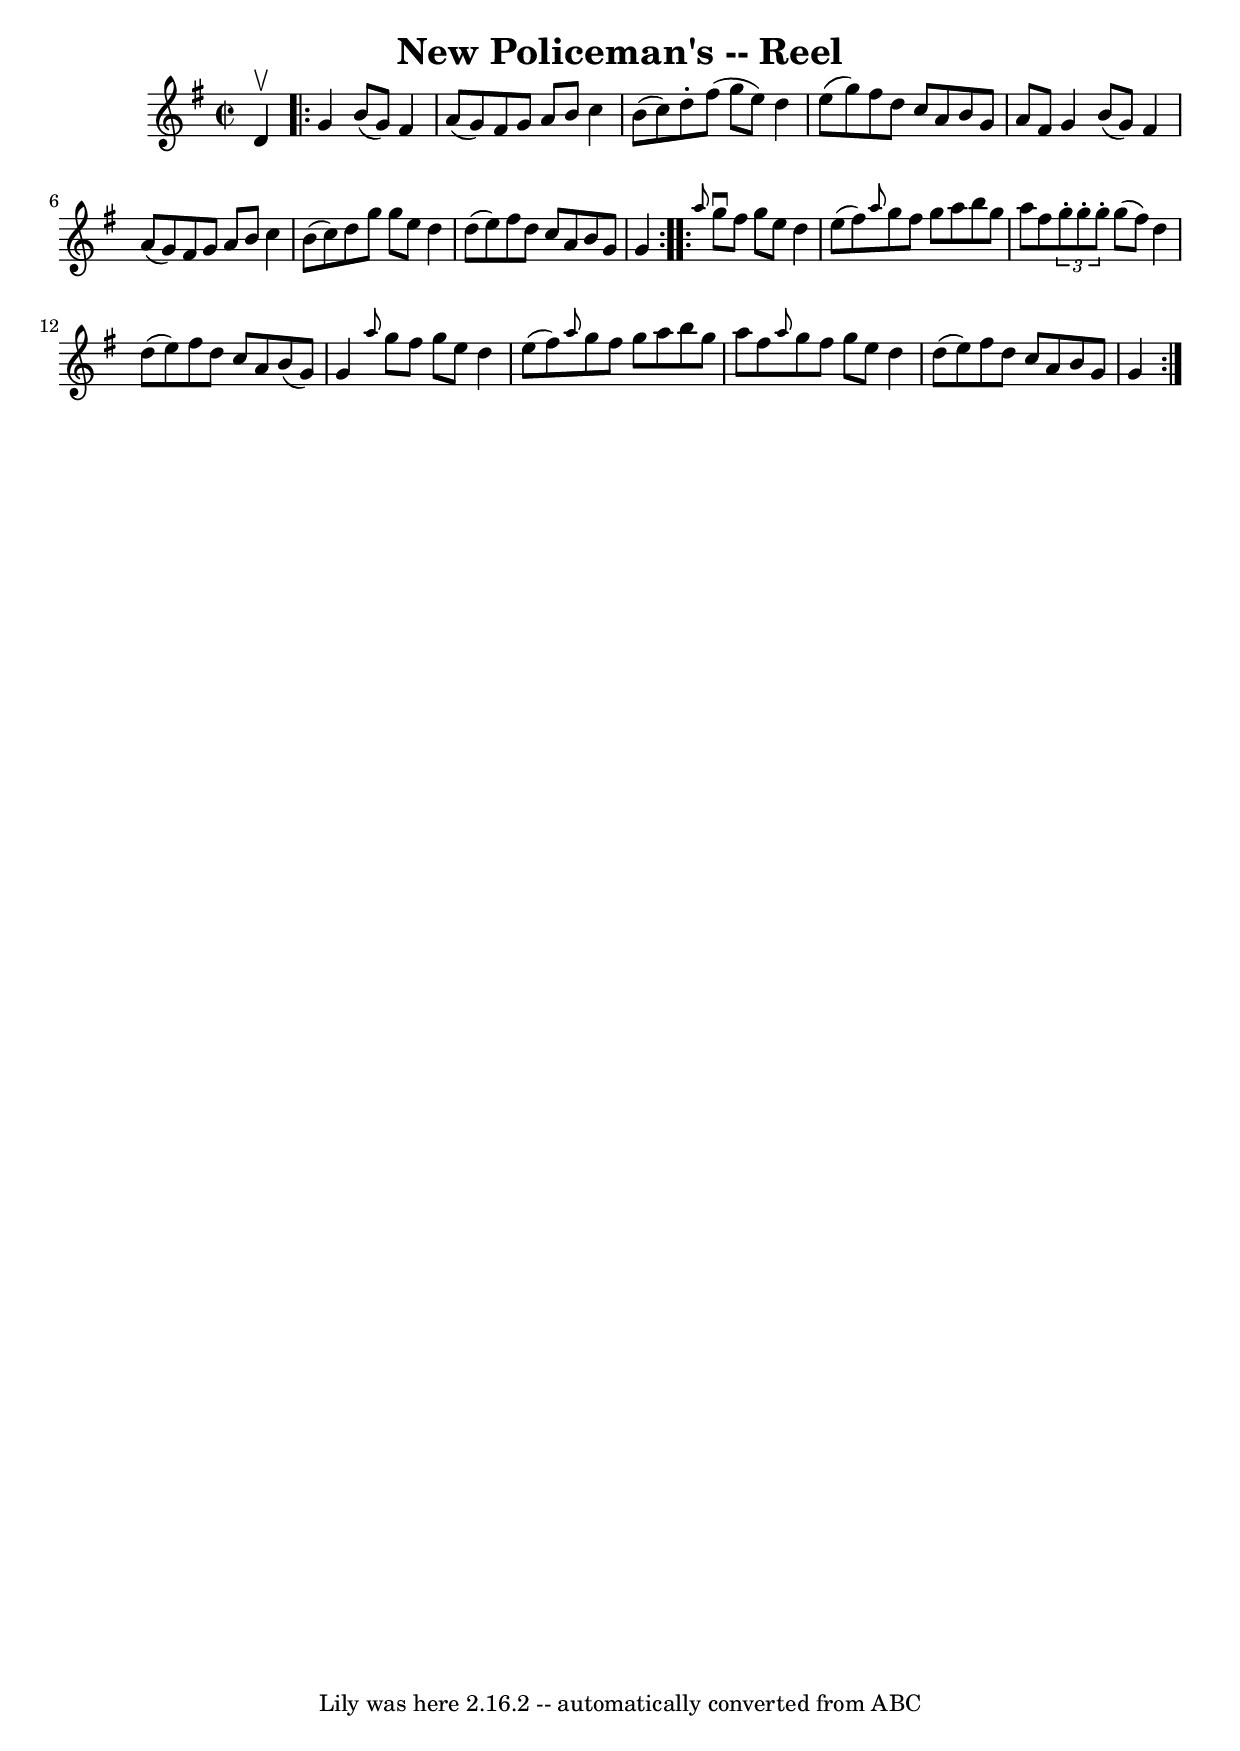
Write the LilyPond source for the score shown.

\version "2.16.2"
\include "Mammoth.ily"
\header {
  %% book = "Ryan's Mammoth Collection"
  crossRefNumber = "1"
  footnotes = "\\\\244\\\\Transcribed by Ray Davies ray:davies99.freeserve.co.uk"
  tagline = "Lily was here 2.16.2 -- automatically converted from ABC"
  title = "New Policeman's -- Reel"

}
voicedefault =  {


  \override Staff.TimeSignature #'style = #'C
  \time 2/2 
  \key g \major
  d'4^\upbow 
  \repeat volta 2 {
    g'4 b'8 (g'8 
    ) fis'4 a'8 (g'8)   |
    fis'8 g'8 a'8 b'8 c''4  
    b'8 (c''8)   |
    d''8-. fis''8 (g''8 e''8) d''4    
    e''8 (g''8)   |
    fis''8 d''8 c''8 a'8 b'8 g'8    
    a'8 fis'8    |
    g'4 b'8 (g'8) fis'4 a'8 (g'8)  
    |
    fis'8 g'8 a'8 b'8 c''4 b'8 (c''8)   |
    
    d''8 g''8 g''8 e''8 d''4 d''8 (e''8)   |
    fis''8   
    d''8 c''8 a'8 b'8 g'8 g'4    
  }     
  \repeat volta 2 {
    \grace {   
      a''8  
    } g''8^\downbow fis''8 g''8 e''8 d''4 e''8 (fis''8)   |
    \grace { a''8  
	   } g''8 fis''8 g''8 a''8 b''8    
    g''8 a''8 fis''8    |
    \times 2/3 { g''8-. g''8-. g''8-. 

	       } g''8 (fis''8) d''4 d''8 (e''8)   |
    fis''8 d''8 
    c''8 a'8 b'8 (g'8) g'4    |
    \grace { a''8  
	   }   
    g''8 fis''8 g''8 e''8 d''4 e''8 (fis''8)   |
    
    \grace { a''8  
	   } g''8 fis''8 g''8 a''8 b''8 g''8 a''8    
    fis''8    |
    \grace { a''8  
	   } g''8 fis''8 g''8 e''8 d''4 
    d''8 (e''8)   |
    fis''8 d''8 c''8 a'8 b'8 g'8   
    g'4    
  }   

}

\score{
  <<

    \context Staff="default"
    {
      \voicedefault 
      
    }

  >>
  \layout {
    
  }
  \midi {
  }

}
